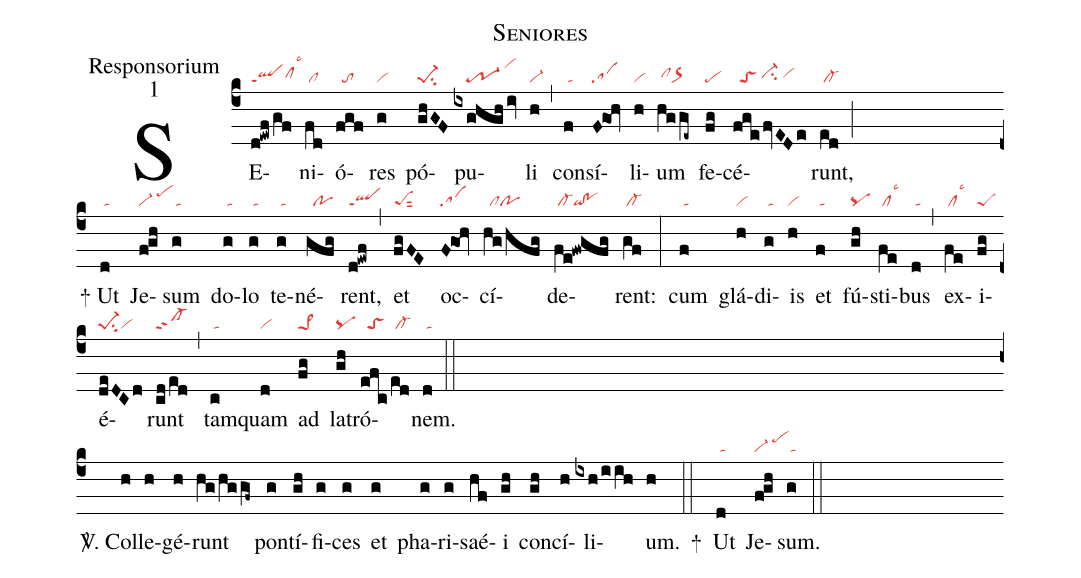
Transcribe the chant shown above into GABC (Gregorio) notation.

name:Seniores;
office-part:Responsorium;
mode:1;
nabc-lines: 1;
%%
(c4)
SE(d!ewf/gf|qlppt1clhhlsc3)ni(fd|/cl)ó(fgf|//to)res(g|vi) pó(ghGF|pe-1su2)pu(ixghgh/iv|////tr-1/vihl)li(h|vi-) (,)
con(f|/ta)sí(F!go!hv|sa)li(h|vi)um(hgge~|/clhhor>) fe(fg|pe)cé(fge/fvEDe|//toS/ci-hh/vihh)runt,(ed|/cl-) (;Z)
+ Ut(d|/ta) Je(f!gh|vi-/pehj)sum(g|/ta) do(g|/ta)lo(g|/ta) te(g|/ta)né(gfg|//po)rent,(d!ewf|qlppt1) (,)
et(fgFE|peSsut2) oc(F!go!hv|sa)cí(hg/hfg|//clpo)de(fe!fwgfg|/cl-qi!po)rent:(gf|/cl-) (:)
cum(f|/ta) glá(h|vi)di(g|/ta)is(h|vi) et(f|/ta) fú(gh|pq)sti(fe|/cllsc3)bus(d|/ta) (,)
ex(fe|/cllsc3)i(fg|peS)é(deDCd|pe-1su2vi)runt(cd/ed|cl-ppt2) (,)
tam(c|/ta)quam(d|vi) ad(fg|pe>1) la(gh|pq)tró(efc/ed|//toS///cl-)nem.(d|/ta) (::Z)
<sp>V/</sp>. Col(h)le(h)gé(h)runt(hg/hggf~) pon(g)tí(gh)fi(g)ces(g) et(g) pha(g)ri(g)saé(hf)i(gh) con(gh)cí(h)li(ixh/iih)um.(h) +(::)
Ut(d|/ta) Je(f!gh|vi-/pehj)sum.(g|/ta) (::)
